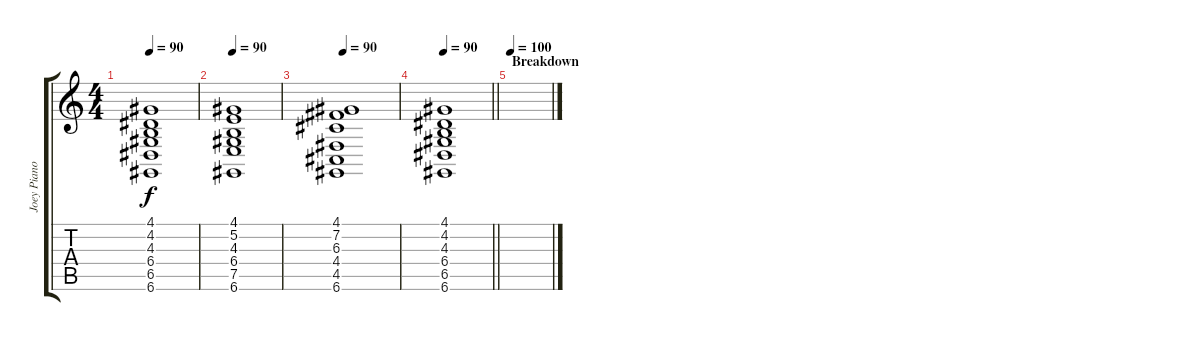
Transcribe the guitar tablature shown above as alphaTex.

\track ("Joey Piano 2" "Joey Piano") {instrument acousticgrandpiano}
\staff {score tabs}
\tuning (E4 B3 G3 D3 A2 D2) {hide}
\ts (4 4)
\tempo 90
\clef g2
\ks c
(4.1 4.2 4.3 6.4 6.5 6.6).1{dy f} |
\tempo 90
(4.1 5.2 4.3 6.4 7.5 6.6).1 |
\tempo 90
(4.1 7.2 6.3 4.4 4.5 6.6).1 |
\tempo 90
\barLineRight lightlight
(4.1 4.2 4.3 6.4 6.5 6.6).1 |
\section ("" "Breakdown")
\tempo 100
